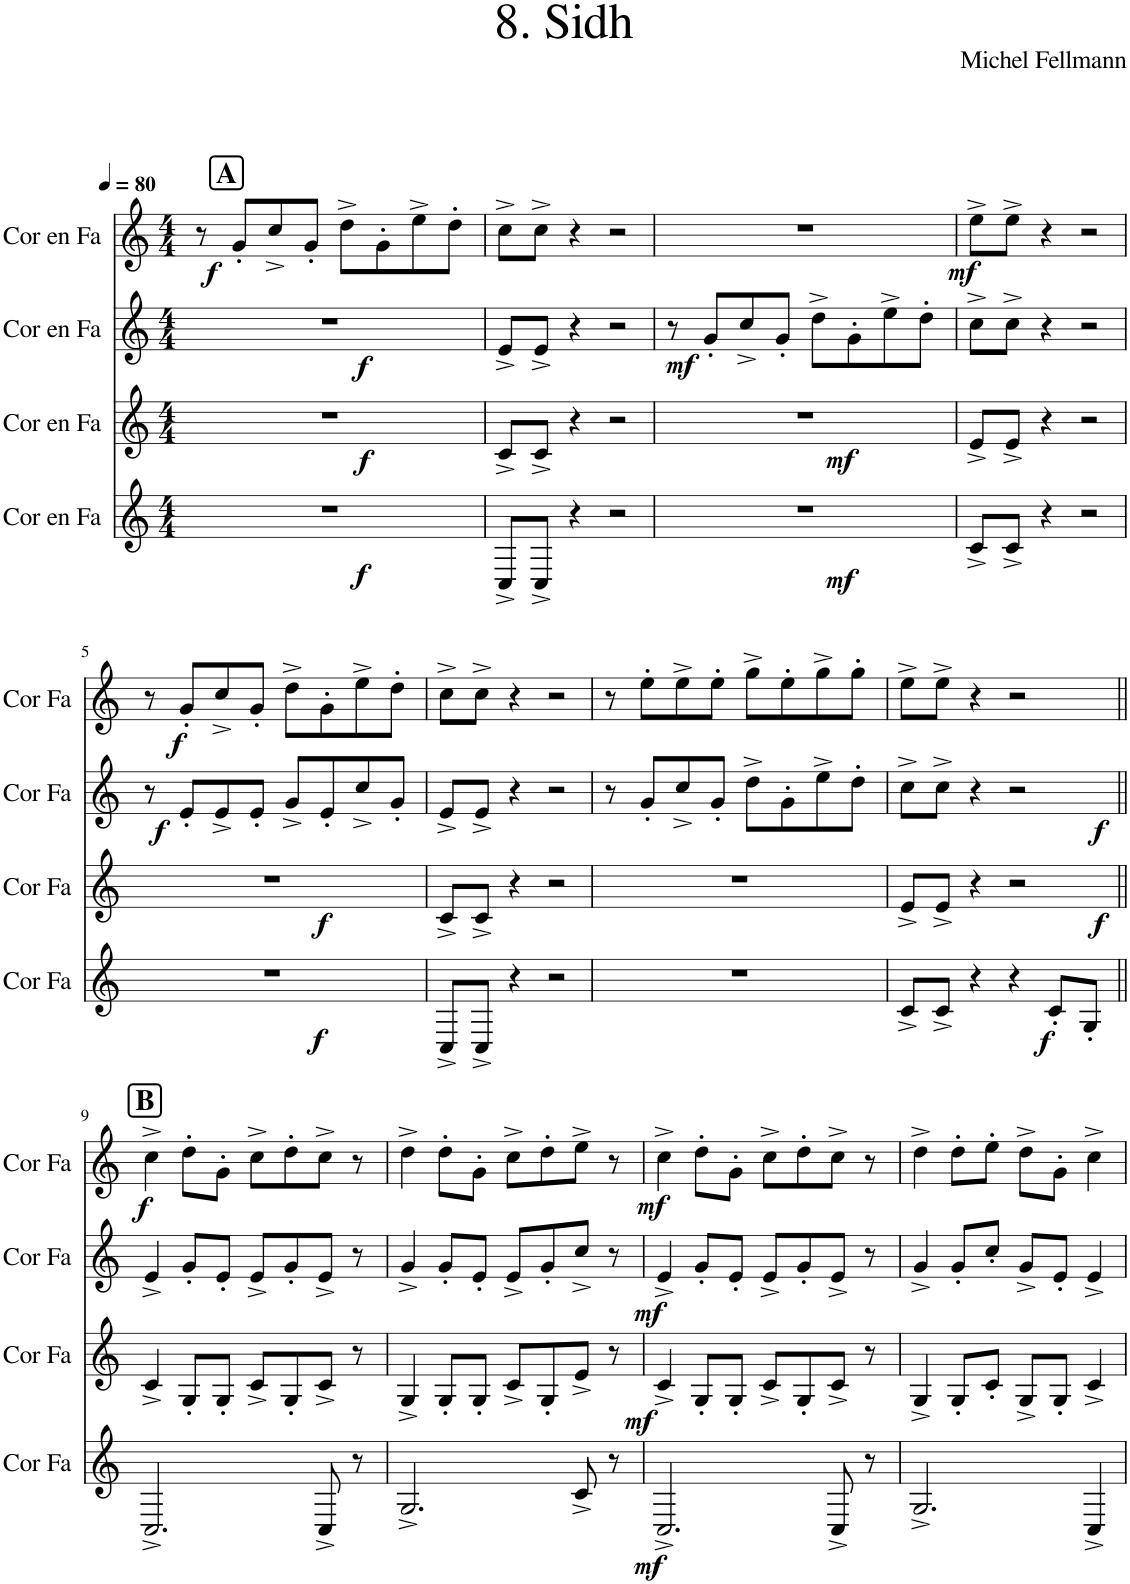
**kern	**dynam	**kern	**dynam	**kern	**dynam	**kern	**dynam
*part4	*part4	*part3	*part3	*part2	*part2	*part1	*part1
*staff4	*staff4	*staff3	*staff3	*staff2	*staff2	*staff1	*staff1
*I"Cor en Fa	*	*I"Cor en Fa	*	*I"Cor en Fa	*	*I"Cor en Fa	*
*I'Cor Fa	*	*I'Cor Fa	*	*I'Cor Fa	*	*I'Cor Fa	*
*clefG2	*	*clefG2	*	*clefG2	*	*clefG2	*
*Trd4c7	*	*Trd4c7	*	*Trd4c7	*	*Trd4c7	*
*k[]	*	*k[]	*	*k[]	*	*k[]	*
*M4/4	*	*M4/4	*	*M4/4	*	*M4/4	*
*MM80	*	*MM80	*	*MM80	*	*MM80	*
!!LO:REH:place=s1:a:B:cj:fs=14:t=A:qo=0.5
=1	=1	=1	=1	=1	=1	=1	=1
!	!LO:DY:b	!	!LO:DY:b	!	!LO:DY:b	!	!LO:DY:b
1r	f	1r	f	1r	f	8r	f
.	.	.	.	.	.	8g'/L	.
.	.	.	.	.	.	8cc^/	.
.	.	.	.	.	.	8g'/J	.
.	.	.	.	.	.	8dd^\L	.
.	.	.	.	.	.	8g'\	.
.	.	.	.	.	.	8ee^\	.
.	.	.	.	.	.	8dd'\J	.
=2	=2	=2	=2	=2	=2	=2	=2
8C^/L	.	8c^/L	.	8e^/L	.	8cc^\L	.
8C^/J	.	8c^/J	.	8e^/J	.	8cc^\J	.
4r	.	4r	.	4r	.	4r	.
2r	.	2r	.	2r	.	2r	.
=3	=3	=3	=3	=3	=3	=3	=3
!	!LO:DY:b	!	!LO:DY:b	!	!LO:DY:b	!	!
1r	mf	1r	mf	8r	mf	1r	.
.	.	.	.	8g'/L	.	.	.
.	.	.	.	8cc^/	.	.	.
.	.	.	.	8g'/J	.	.	.
.	.	.	.	8dd^\L	.	.	.
.	.	.	.	8g'\	.	.	.
.	.	.	.	8ee^\	.	.	.
.	.	.	.	8dd'\J	.	.	.
=4	=4	=4	=4	=4	=4	=4	=4
!	!	!	!	!	!	!	!LO:DY:b
8c^/L	.	8e^/L	.	8cc^\L	.	8ee^\L	mf
8c^/J	.	8e^/J	.	8cc^\J	.	8ee^\J	.
4r	.	4r	.	4r	.	4r	.
2r	.	2r	.	2r	.	2r	.
!!LO:LB:g=z
=5	=5	=5	=5	=5	=5	=5	=5
!	!LO:DY:b	!	!LO:DY:b	!	!LO:DY:b	!	!
1r	f	1r	f	8r	f	8r	.
!	!	!	!	!	!	!	!LO:DY:b
.	.	.	.	8e'/L	.	8g'/L	f
.	.	.	.	8e^/	.	8cc^/	.
.	.	.	.	8e'/J	.	8g'/J	.
.	.	.	.	8g^/L	.	8dd^\L	.
.	.	.	.	8e'/	.	8g'\	.
.	.	.	.	8cc^/	.	8ee^\	.
.	.	.	.	8g'/J	.	8dd'\J	.
=6	=6	=6	=6	=6	=6	=6	=6
8C^/L	.	8c^/L	.	8e^/L	.	8cc^\L	.
8C^/J	.	8c^/J	.	8e^/J	.	8cc^\J	.
4r	.	4r	.	4r	.	4r	.
2r	.	2r	.	2r	.	2r	.
=7	=7	=7	=7	=7	=7	=7	=7
1r	.	1r	.	8r	.	8r	.
.	.	.	.	8g'/L	.	8ee'\L	.
.	.	.	.	8cc^/	.	8ee^\	.
.	.	.	.	8g'/J	.	8ee'\J	.
.	.	.	.	8dd^\L	.	8gg^\L	.
.	.	.	.	8g'\	.	8ee'\	.
.	.	.	.	8ee^\	.	8gg^\	.
.	.	.	.	8dd'\J	.	8gg'\J	.
=8	=8	=8	=8	=8	=8	=8	=8
8c^/L	.	8e^/L	.	8cc^\L	.	8ee^\L	.
8c^/J	.	8e^/J	.	8cc^\J	.	8ee^\J	.
4r	.	4r	.	4r	.	4r	.
!	!	!	!LO:DY:b	!	!LO:DY:b	!	!
4r	.	2r	f	2r	f	2r	.
!	!LO:DY:b	!	!	!	!	!	!
8c'/L	f	.	.	.	.	.	.
8G'/J	.	.	.	.	.	.	.
!!LO:LB:g=z
!!LO:REH:place=s1:a:B:cj:fs=14:t=B
=9||	=9||	=9||	=9||	=9||	=9||	=9||	=9||
!	!	!	!	!	!	!	!LO:DY:b
2.C^/	.	4c^/	.	4e^/	.	4cc^\	f
.	.	8G'/L	.	8g'/L	.	8dd'\L	.
.	.	8G'/J	.	8e'/J	.	8g'\J	.
.	.	8c^/L	.	8e^/L	.	8cc^\L	.
.	.	8G'/	.	8g'/	.	8dd'\	.
8C^/	.	8c^/J	.	8e^/J	.	8cc^\J	.
8r	.	8r	.	8r	.	8r	.
=10	=10	=10	=10	=10	=10	=10	=10
2.G^/	.	4G^/	.	4g^/	.	4dd^\	.
.	.	8G'/L	.	8g'/L	.	8dd'\L	.
.	.	8G'/J	.	8e'/J	.	8g'\J	.
.	.	8c^/L	.	8e^/L	.	8cc^\L	.
.	.	8G'/	.	8g'/	.	8dd'\	.
8c^/	.	8e^/J	.	8cc^/J	.	8ee^\J	.
!	!	!	!LO:DY:b	!	!	!	!
8r	.	8r	mf	8r	.	8r	.
=11	=11	=11	=11	=11	=11	=11	=11
!	!LO:DY:b	!	!	!	!LO:DY:b	!	!LO:DY:b
2.C^/	mf	4c^/	.	4e^/	mf	4cc^\	mf
.	.	8G'/L	.	8g'/L	.	8dd'\L	.
.	.	8G'/J	.	8e'/J	.	8g'\J	.
.	.	8c^/L	.	8e^/L	.	8cc^\L	.
.	.	8G'/	.	8g'/	.	8dd'\	.
8C^/	.	8c^/J	.	8e^/J	.	8cc^\J	.
8r	.	8r	.	8r	.	8r	.
=12	=12	=12	=12	=12	=12	=12	=12
2.G^/	.	4G^/	.	4g^/	.	4dd^\	.
.	.	8G'/L	.	8g'/L	.	8dd'\L	.
.	.	8c'/J	.	8cc'/J	.	8ee'\J	.
.	.	8G^/L	.	8g^/L	.	8dd^\L	.
.	.	8G'/J	.	8e'/J	.	8g'\J	.
4C^/	.	4c^/	.	4e^/	.	4cc^\	.
=	=	=	=	=	=	=	=
*-	*-	*-	*-	*-	*-	*-	*-
